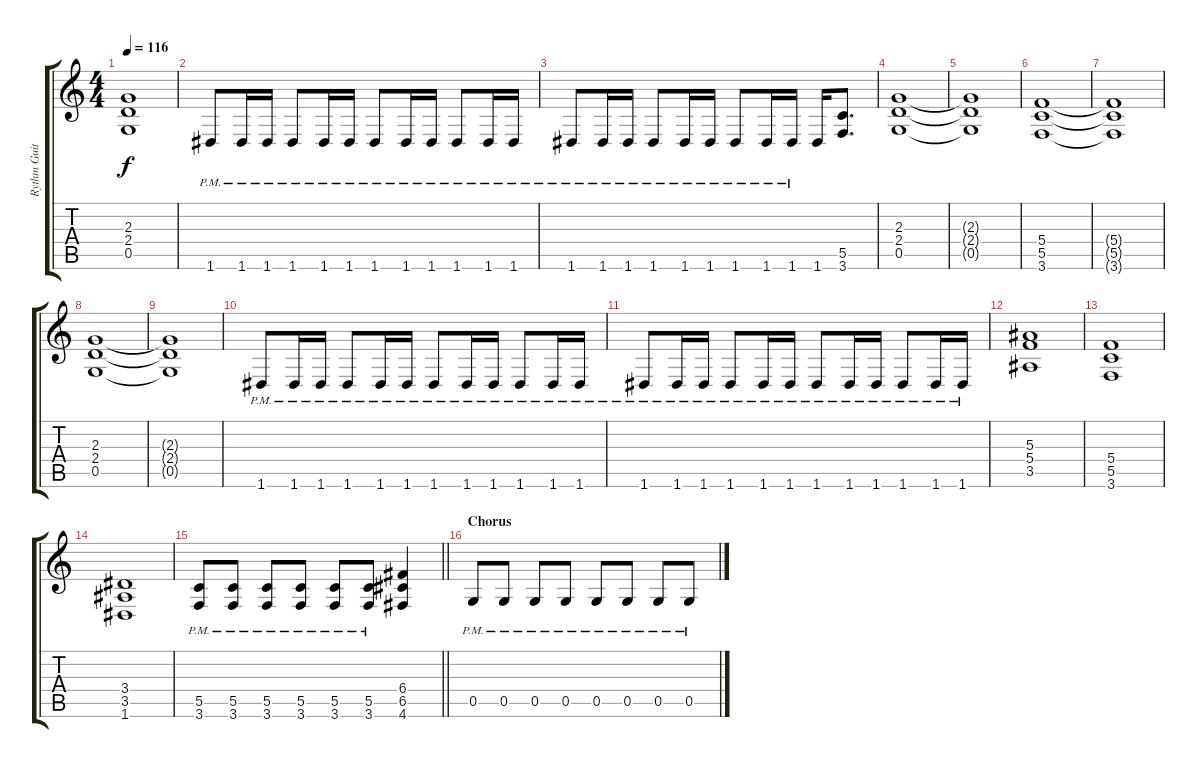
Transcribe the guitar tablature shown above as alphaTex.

\track ("Rythm Guitar I" "Rythm Guit") {instrument distortionguitar}
\staff {score tabs}
\tuning (D4 A3 F3 C3 G2 D2) {hide}
\ts (4 4)
\tempo 116
\clef g2
\ks c
(2.3{t} 2.4{t} 0.5{t}).1{dy f} |
1.6{pm}.8 1.6{pm}.16 1.6{pm}.16 1.6{pm}.8 1.6{pm}.16 1.6{pm}.16 1.6{pm}.8 1.6{pm}.16 1.6{pm}.16 1.6{pm}.8 1.6{pm}.16 1.6{pm}.16 |
1.6{pm}.8 1.6{pm}.16 1.6{pm}.16 1.6{pm}.8 1.6{pm}.16 1.6{pm}.16 1.6{pm}.8 1.6{pm}.16 1.6{pm}.16 1.6.16 (5.5 3.6).8{d} |
(2.3 2.4 0.5).1 |
(2.3{t} 2.4{t} 0.5{t}).1 |
(5.4 5.5 3.6).1 |
(5.4{t} 5.5{t} 3.6{t}).1 |
(2.3 2.4 0.5).1 |
(2.3{t} 2.4{t} 0.5{t}).1 |
1.6{pm}.8 1.6{pm}.16 1.6{pm}.16 1.6{pm}.8 1.6{pm}.16 1.6{pm}.16 1.6{pm}.8 1.6{pm}.16 1.6{pm}.16 1.6{pm}.8 1.6{pm}.16 1.6{pm}.16 |
1.6{pm}.8 1.6{pm}.16 1.6{pm}.16 1.6{pm}.8 1.6{pm}.16 1.6{pm}.16 1.6{pm}.8 1.6{pm}.16 1.6{pm}.16 1.6{pm}.8 1.6{pm}.16 1.6{pm}.16 |
(5.3 5.4 3.5).1 |
(5.4 5.5 3.6).1 |
(3.4 3.5 1.6).1 |
\barLineRight lightlight
(5.5{pm} 3.6{pm}).8 (5.5{pm} 3.6{pm}).8 (5.5{pm} 3.6{pm}).8 (5.5{pm} 3.6{pm}).8 (5.5{pm} 3.6{pm}).8 (5.5{pm} 3.6{pm}).8 (6.4 6.5 4.6).4 |
\section ("" "Chorus")
0.5{pm}.8 0.5{pm}.8 0.5{pm}.8 0.5{pm}.8 0.5{pm}.8 0.5{pm}.8 0.5{pm}.8 0.5{pm}.8
